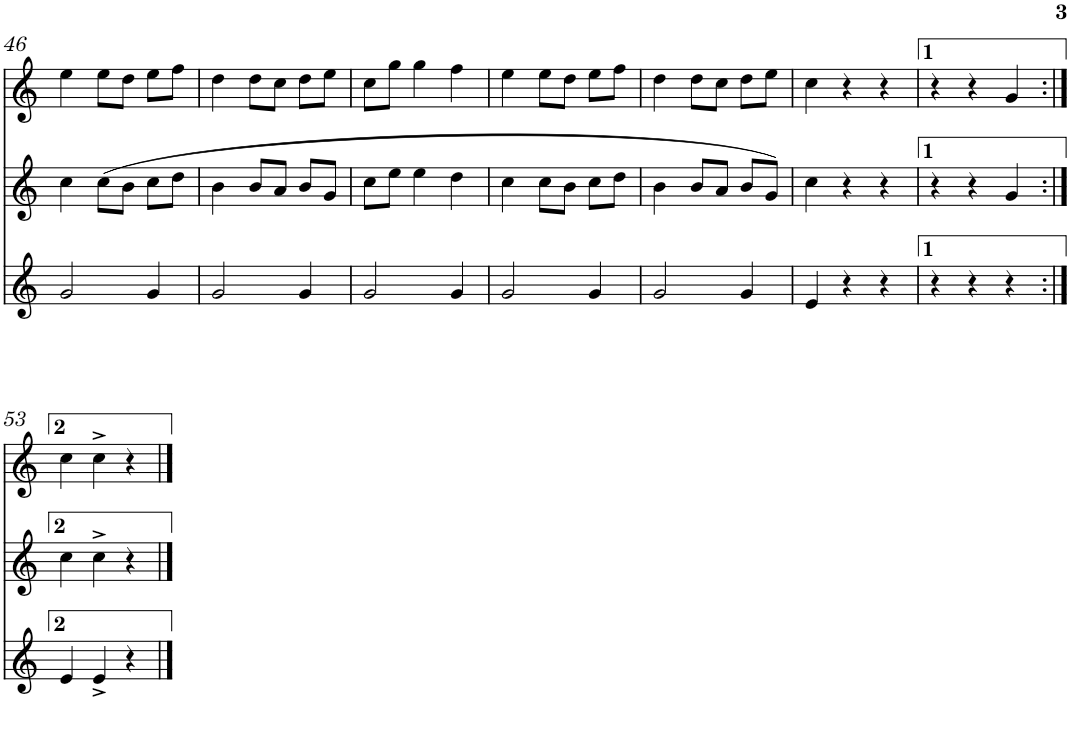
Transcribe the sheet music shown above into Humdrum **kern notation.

**kern	**kern	**kern
*part3	*part2	*part1
*staff3	*staff2	*staff1
*I"Gralla 3	*I"Gralla 2	*I"Gralla 1
!!LO:PB:g=z
*clefG2	*clefG2	*clefG2
*Trd1c2	*	*
*k[]	*k[]	*k[]
*M3/4	*M3/4	*M3/4
=46	=46	=46
2g/	4cc\	4ee\
.	(>8cc\L	8ee\L
.	8b\J	8dd\J
4g/	8cc\L	8ee\L
.	8dd\J	8ff\J
=47	=47	=47
2g/	4b\	4dd\
.	8b/L	8dd\L
.	8a/J	8cc\J
4g/	8b/L	8dd\L
.	8g/J	8ee\J
=48	=48	=48
2g/	8cc\L	8cc\L
.	8ee\J	8gg\J
.	4ee\	4gg\
4g/	4dd\	4ff\
=49	=49	=49
2g/	4cc\	4ee\
.	8cc\L	8ee\L
.	8b\J	8dd\J
4g/	8cc\L	8ee\L
.	8dd\J	8ff\J
=50	=50	=50
2g/	4b\	4dd\
.	8b/L	8dd\L
.	8a/J	8cc\J
4g/	8b/L	8dd\L
.	8g/J)	8ee\J
=51	=51	=51
4e/	4cc\	4cc\
4r	4r	4r
4r	4r	4r
=52	=52	=52
4r	4r	4r
4r	4r	4r
4r	4g/	4g/
!!LO:LB:g=z
=53:|!	=53:|!	=53:|!
4e/	4cc\	4cc\
4e^/	4cc^\	4cc^\
4r	4r	4r
==	==	==
*-	*-	*-
